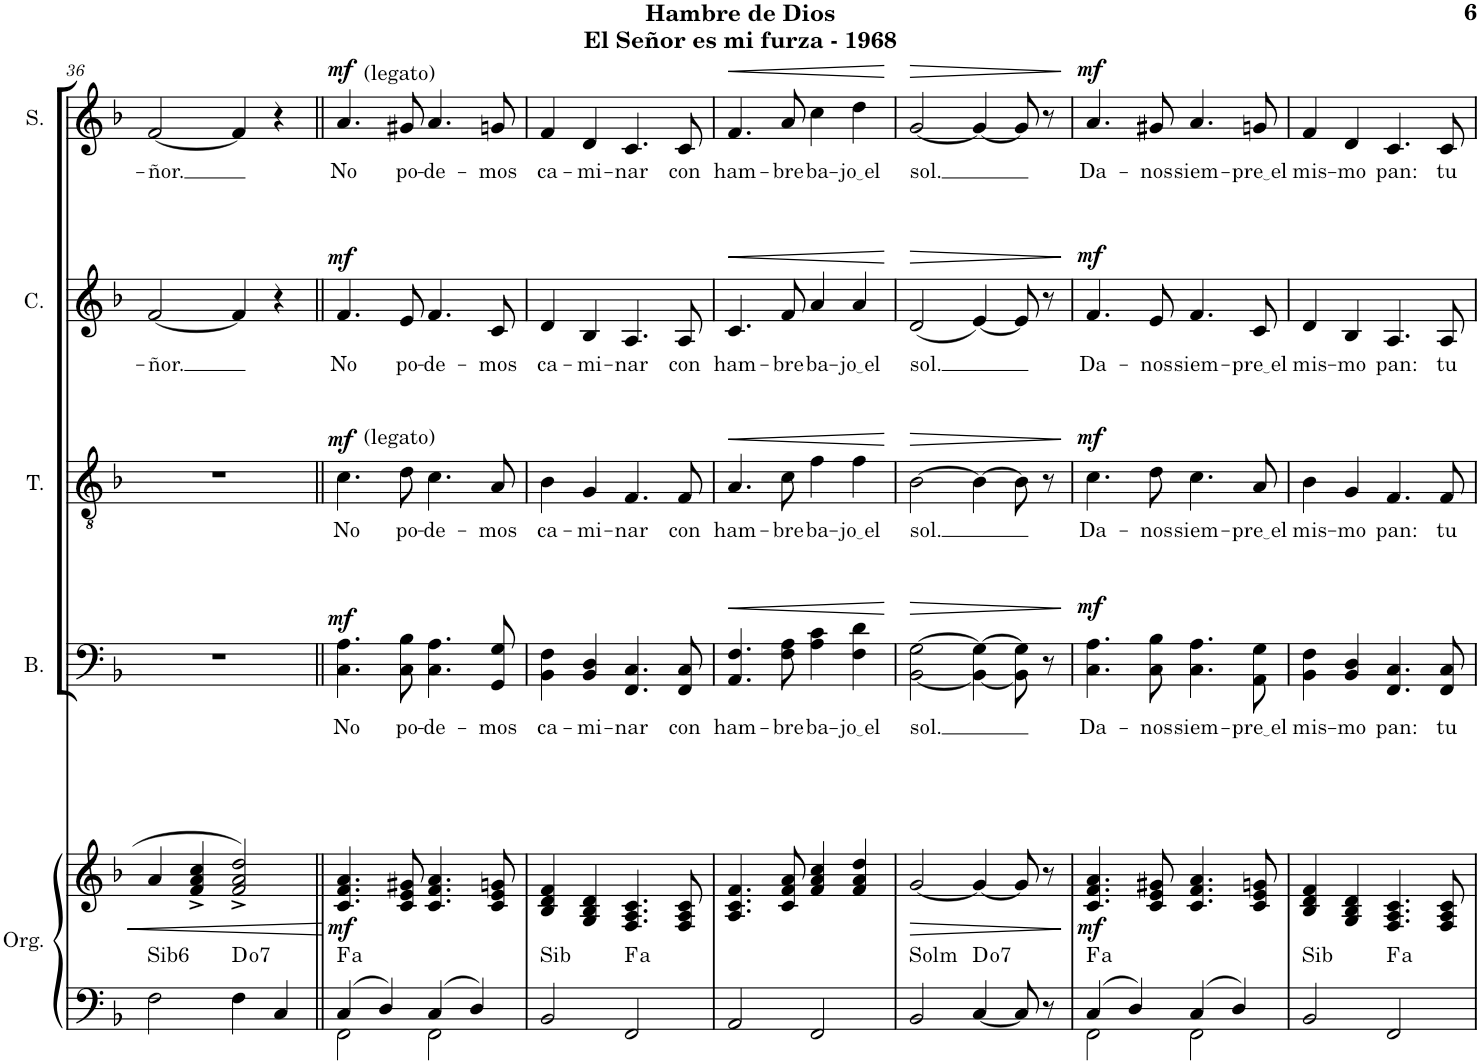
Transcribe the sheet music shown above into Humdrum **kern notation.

**kern	**kern	**dynam	**harte	**kern	**text	**dynam	**kern	**text	**dynam	**kern	**text	**dynam	**kern	**text	**dynam
*part5	*part5	*part5	*part5	*part4	*part4	*part4	*part3	*part3	*part3	*part2	*part2	*part2	*part1	*part1	*part1
*staff6	*staff5	*staff5/6	*	*staff4	*staff4	*staff4	*staff3	*staff3	*staff3	*staff2	*staff2	*staff2	*staff1	*staff1	*staff1
*I"Órgano	*	*	*	*I"Bajo	*	*	*I"Tenor	*	*	*I"Contralto	*	*	*I"Soprano	*	*
*	*	*	*	*I'B.	*	*	*I'T.	*	*	*I'C.	*	*	*I'S.	*	*
!!LO:PB:g=z
*clefF4	*clefG2	*	*	*clefF4	*	*	*clefGv2	*	*	*clefG2	*	*	*clefG2	*	*
*k[b-]	*k[b-]	*	*	*k[b-]	*	*	*k[b-]	*	*	*k[b-]	*	*	*k[b-]	*	*
*M2/2	*M2/2	*	*	*M2/2	*	*	*M2/2	*	*	*M2/2	*	*	*M2/2	*	*
*met(c|)	*met(c|)	*	*	*met(c|)	*	*	*met(c|)	*	*	*met(c|)	*	*	*met(c|)	*	*
=36	=36	=36	=36	=36	=36	=36	=36	=36	=36	=36	=36	=36	=36	=36	=36
!	!	!LO:HP:b	!LO:H:kt=Sib6	!	!	!	!	!	!	!	!LO:LY:b	!	!	!LO:LY:b	!
2F\	4a/	<	N	1r	.	.	1r	.	.	[2f/	-ñor.	.	[2f/	-ñor.	.
.	4f/^ 4a/^ 4cc/^	.	.	.	.	.	.	.	.	.	.	.	.	.	.
!	!	!	!LO:H:kt=7	!	!	!	!	!	!	!	!	!	!	!	!
4F\	2f/^ 2a/^ 2dd/^	.	D:dim7	.	.	.	.	.	.	4f/]	.	.	4f/]	.	.
4C/	.	.	.	.	.	.	.	.	.	4r	.	.	4r	.	.
.	.	[	.	.	.	.	.	.	.	.	.	.	.	.	.
=37||	=37||	=37||	=37||	=37||	=37||	=37||	=37||	=37||	=37||	=37||	=37||	=37||	=37||	=37||	=37||
*^	*	*	*	*	*	*	*	*	*	*	*	*	*	*	*
!	!	!	!	!	!	!	!	!	!	!	!	!	!	!LO:TX:a:t=(legato)	!	!
!	!	!	!	!	!	!	!	!LO:TX:a:t=(legato)	!	!	!	!	!	!	!	!
!	!	!	!LO:DY:b	!LO:H:kt=a	!	!LO:LY:b	!LO:DY:a	!	!LO:LY:b	!LO:DY:a	!	!LO:LY:b	!LO:DY:a	!	!LO:LY:b	!LO:DY:a
4C/	2FF\	4.c/ 4.f/ 4.a/	mf	.	4.C\ 4.A\	No	mf	4.c\	No	mf	4.f/	No	mf	4.a/	No	mf
4D/	.	.	.	.	.	.	.	.	.	.	.	.	.	.	.	.
!	!	!	!	!	!	!LO:LY:b	!	!	!LO:LY:b	!	!	!LO:LY:b	!	!	!LO:LY:b	!
.	.	8c/ 8e/ 8g#X/	.	.	8C\ 8B-\	po-	.	8d\	po-	.	8e/	po-	.	8g#X/	po-	.
!	!	!	!	!	!	!LO:LY:b	!	!	!LO:LY:b	!	!	!LO:LY:b	!	!	!LO:LY:b	!
4C/	2FF\	4.c/ 4.f/ 4.a/	.	.	4.C\ 4.A\	-de-	.	4.c\	-de-	.	4.f/	-de-	.	4.a/	-de-	.
4D/	.	.	.	.	.	.	.	.	.	.	.	.	.	.	.	.
!	!	!	!	!	!	!LO:LY:b	!	!	!LO:LY:b	!	!	!LO:LY:b	!	!	!LO:LY:b	!
.	.	8c/ 8e/ 8gn/	.	.	8GG/ 8G/	-mos	.	8A/	-mos	.	8c/	-mos	.	8gn/	-mos	.
*v	*v	*	*	*	*	*	*	*	*	*	*	*	*	*	*	*
=38	=38	=38	=38	=38	=38	=38	=38	=38	=38	=38	=38	=38	=38	=38	=38
!	!	!	!LO:H:kt=Sib	!	!LO:LY:b	!	!	!LO:LY:b	!	!	!LO:LY:b	!	!	!LO:LY:b	!
2BB-/	4B-/ 4d/ 4f/	.	N	4BB-\ 4F\	ca-	.	4B-\	ca-	.	4d/	ca-	.	4f/	ca-	.
!	!	!	!	!	!LO:LY:b	!	!	!LO:LY:b	!	!	!LO:LY:b	!	!	!LO:LY:b	!
.	4G/ 4B-/ 4d/	.	.	4BB-/ 4D/	-mi-	.	4G/	-mi-	.	4B-/	-mi-	.	4d/	-mi-	.
!	!	!	!LO:H:kt=a	!	!LO:LY:b	!	!	!LO:LY:b	!	!	!LO:LY:b	!	!	!LO:LY:b	!
2FF/	4.F/ 4.A/ 4.c/	.	.	4.FF/ 4.C/	-nar	.	4.F/	-nar	.	4.A/	-nar	.	4.c/	-nar	.
!	!	!	!	!	!LO:LY:b	!	!	!LO:LY:b	!	!	!LO:LY:b	!	!	!LO:LY:b	!
.	8F/ 8A/ 8c/	.	.	8FF/ 8C/	con	.	8F/	con	.	8A/	con	.	8c/	con	.
=39	=39	=39	=39	=39	=39	=39	=39	=39	=39	=39	=39	=39	=39	=39	=39
!	!	!	!	!	!LO:LY:b	!LO:HP:b	!	!LO:LY:b	!LO:HP:b	!	!LO:LY:b	!LO:HP:b	!	!LO:LY:b	!LO:HP:b
2AA/	4.A/ 4.c/ 4.f/	.	.	4.AA/ 4.F/	ham-	<	4.A/	ham-	<	4.c/	ham-	<	4.f/	ham-	<
!	!	!	!	!	!LO:LY:b	!	!	!LO:LY:b	!	!	!LO:LY:b	!	!	!LO:LY:b	!
.	8c/ 8f/ 8a/	.	.	8F\ 8A\	-bre	.	8c\	-bre	.	8f/	-bre	.	8a/	-bre	.
!	!	!	!	!	!LO:LY:b	!	!	!LO:LY:b	!	!	!LO:LY:b	!	!	!LO:LY:b	!
2FF/	4f/ 4a/ 4cc/	.	.	4A\ 4c\	ba-	.	4f\	ba-	.	4a/	ba-	.	4cc\	ba-	.
!	!	!	!	!	!LO:LY:b	!	!	!LO:LY:b	!	!	!LO:LY:b	!	!	!LO:LY:b	!
.	4f/ 4a/ 4dd/	.	.	4F\ 4d\	jo el	.	4f\	jo el	.	4a/	jo el	.	4dd\	jo el	.
.	.	.	.	.	.	[	.	.	[	.	.	[	.	.	[
=40	=40	=40	=40	=40	=40	=40	=40	=40	=40	=40	=40	=40	=40	=40	=40
!	!	!LO:HP:b	!LO:H:kt=Solm	!	!LO:LY:b	!LO:HP:b	!	!LO:LY:b	!LO:HP:b	!	!LO:LY:b	!LO:HP:b	!	!LO:LY:b	!LO:HP:b
2BB-/	[2g/	>	N	[2BB-\ [2G\	sol.	>	[2B-\	sol.	>	(2d/	sol.	>	[2g/	sol.	>
!	!	!	!LO:H:kt=7	!	!	!	!	!	!	!	!	!	!	!	!
[4C/	4g/_	.	D:dim7	4BB-\_ 4G\_	.	.	4B-\_	.	.	[4e/)	.	.	4g/_	.	.
8C/]	8g/]	.	.	8BB-\] 8G\]	.	.	8B-\]	.	.	8e/]	.	.	8g/]	.	.
8r	8r	.	.	8r	.	.	8r	.	.	8r	.	.	8r	.	.
.	.	]	.	.	.	]	.	.	]	.	.	]	.	.	]
=41	=41	=41	=41	=41	=41	=41	=41	=41	=41	=41	=41	=41	=41	=41	=41
*^	*	*	*	*	*	*	*	*	*	*	*	*	*	*	*
!	!	!	!LO:DY:b	!LO:H:kt=a	!	!LO:LY:b	!LO:DY:a	!	!LO:LY:b	!LO:DY:a	!	!LO:LY:b	!LO:DY:a	!	!LO:LY:b	!LO:DY:a
4C/	2FF\	4.c/ 4.f/ 4.a/	mf	.	4.C\ 4.A\	Da-	mf	4.c\	Da-	mf	4.f/	Da-	mf	4.a/	Da-	mf
4D/	.	.	.	.	.	.	.	.	.	.	.	.	.	.	.	.
!	!	!	!	!	!	!LO:LY:b	!	!	!LO:LY:b	!	!	!LO:LY:b	!	!	!LO:LY:b	!
.	.	8c/ 8e/ 8g#X/	.	.	8C\ 8B-\	-nos	.	8d\	-nos	.	8e/	-nos	.	8g#X/	-nos	.
!	!	!	!	!	!	!LO:LY:b	!	!	!LO:LY:b	!	!	!LO:LY:b	!	!	!LO:LY:b	!
4C/	2FF\	4.c/ 4.f/ 4.a/	.	.	4.C\ 4.A\	siem-	.	4.c\	siem-	.	4.f/	siem-	.	4.a/	siem-	.
4D/	.	.	.	.	.	.	.	.	.	.	.	.	.	.	.	.
!	!	!	!	!	!	!LO:LY:b	!	!	!LO:LY:b	!	!	!LO:LY:b	!	!	!LO:LY:b	!
.	.	8c/ 8e/ 8gn/	.	.	8AA\ 8G\	pre el	.	8A/	pre el	.	8c/	pre el	.	8gn/	pre el	.
*v	*v	*	*	*	*	*	*	*	*	*	*	*	*	*	*	*
=42	=42	=42	=42	=42	=42	=42	=42	=42	=42	=42	=42	=42	=42	=42	=42
!	!	!	!LO:H:kt=Sib	!	!LO:LY:b	!	!	!LO:LY:b	!	!	!LO:LY:b	!	!	!LO:LY:b	!
2BB-/	4B-/ 4d/ 4f/	.	N	4BB-\ 4F\	mis-	.	4B-\	mis-	.	4d/	mis-	.	4f/	mis-	.
!	!	!	!	!	!LO:LY:b	!	!	!LO:LY:b	!	!	!LO:LY:b	!	!	!LO:LY:b	!
.	4G/ 4B-/ 4d/	.	.	4BB-/ 4D/	-mo	.	4G/	-mo	.	4B-/	-mo	.	4d/	-mo	.
!	!	!	!LO:H:kt=a	!	!LO:LY:b	!	!	!LO:LY:b	!	!	!LO:LY:b	!	!	!LO:LY:b	!
2FF/	4.F/ 4.A/ 4.c/	.	.	4.FF/ 4.C/	pan:	.	4.F/	pan:	.	4.A/	pan:	.	4.c/	pan:	.
!	!	!	!	!	!LO:LY:b	!	!	!LO:LY:b	!	!	!LO:LY:b	!	!	!LO:LY:b	!
.	8F/ 8A/ 8c/	.	.	8FF/ 8C/	tu	.	8F/	tu	.	8A/	tu	.	8c/	tu	.
=	=	=	=	=	=	=	=	=	=	=	=	=	=	=	=
*-	*-	*-	*-	*-	*-	*-	*-	*-	*-	*-	*-	*-	*-	*-	*-
